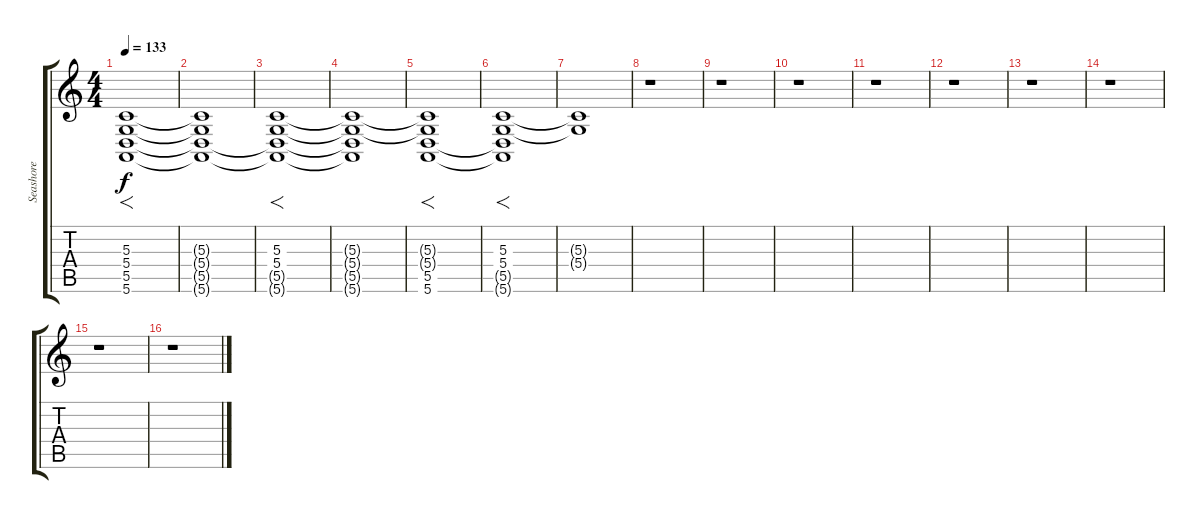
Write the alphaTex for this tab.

\track ("Seashore" "Seashore") {instrument seashore}
\staff {score tabs}
\tuning (E4 B3 G3 D3 A2 E2) {hide}
\ts (4 4)
\tempo 133
\clef g2
\ks c
(5.3 5.4 5.5 5.6).1{f dy f instrument seashore} |
(5.3{t} 5.4{t} 5.5{t} 5.6{t}).1 |
(5.3 5.4 5.5{t} 5.6{t}).1{f} |
(5.3{t} 5.4{t} 5.5{t} 5.6{t}).1 |
(5.3{t} 5.4{t} 5.5 5.6).1{f} |
(5.3 5.4 5.5{t} 5.6{t}).1{f} |
(5.3{t} 5.4{t}).1 |
r.1 |
r.1 |
r.1 |
r.1 |
r.1 |
r.1 |
r.1 |
r.1 |
r.1
